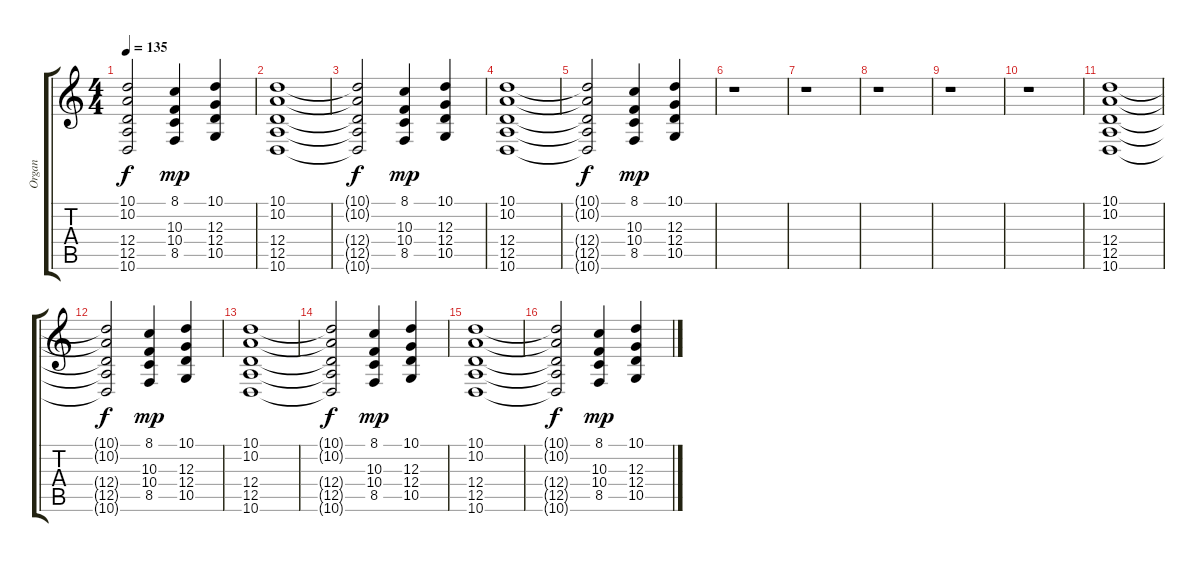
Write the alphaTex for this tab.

\track ("Organ" "Organ") {instrument rockorgan}
\staff {score tabs}
\tuning (E4 B3 G3 D3 A2 E2) {hide}
\ts (4 4)
\tempo 135
\clef g2
\ks c
(10.1{t} 10.2{t} 12.4{t} 12.5{t} 10.6{t}).2{dy f} (8.1 10.3 10.4 8.5).4{dy mp} (10.1 12.3 12.4 10.5).4 |
(10.1 10.2 12.4 12.5 10.6).1 |
(10.1{t} 10.2{t} 12.4{t} 12.5{t} 10.6{t}).2{dy f} (8.1 10.3 10.4 8.5).4{dy mp} (10.1 12.3 12.4 10.5).4 |
(10.1 10.2 12.4 12.5 10.6).1 |
(10.1{t} 10.2{t} 12.4{t} 12.5{t} 10.6{t}).2{dy f} (8.1 10.3 10.4 8.5).4{dy mp} (10.1 12.3 12.4 10.5).4 |
r.1 |
r.1 |
r.1 |
r.1 |
r.1 |
(10.1 10.2 12.4 12.5 10.6).1 |
(10.1{t} 10.2{t} 12.4{t} 12.5{t} 10.6{t}).2{dy f} (8.1 10.3 10.4 8.5).4{dy mp} (10.1 12.3 12.4 10.5).4 |
(10.1 10.2 12.4 12.5 10.6).1 |
(10.1{t} 10.2{t} 12.4{t} 12.5{t} 10.6{t}).2{dy f} (8.1 10.3 10.4 8.5).4{dy mp} (10.1 12.3 12.4 10.5).4 |
(10.1 10.2 12.4 12.5 10.6).1 |
(10.1{t} 10.2{t} 12.4{t} 12.5{t} 10.6{t}).2{dy f} (8.1 10.3 10.4 8.5).4{dy mp} (10.1 12.3 12.4 10.5).4
